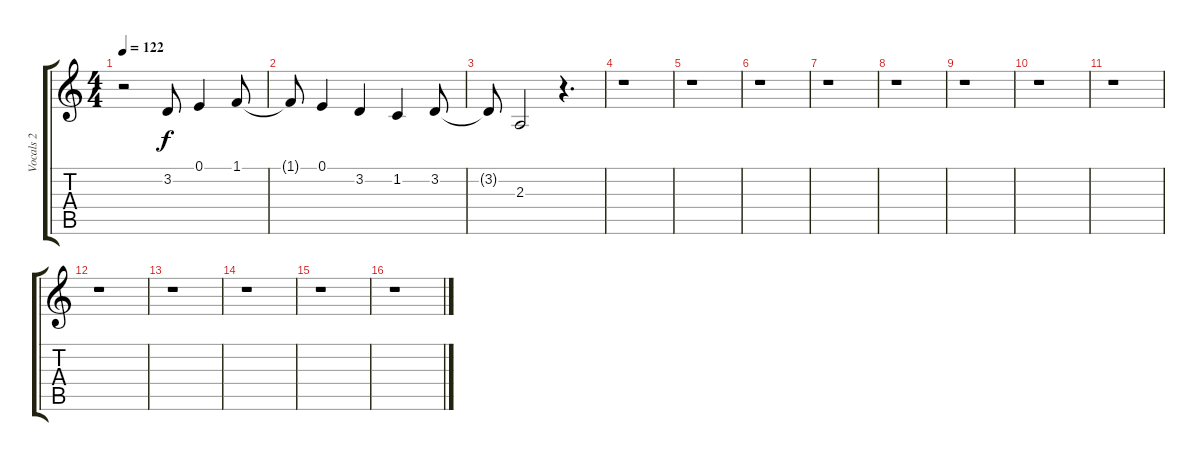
\track ("Vocals 2" "Vocals 2") {instrument choiraahs}
\staff {score tabs}
\tuning (E4 B3 G3 D3 A2 E2) {hide}
\ts (4 4)
\tempo 122
\clef g2
\ks c
r.2{dy f} 3.2.8 0.1.4 1.1.8 |
1.1{t}.8 0.1.4 3.2.4 1.2.4 3.2.8 |
3.2{t}.8 2.3.2 r.4{d} |
r.1 |
r.1 |
r.1 |
r.1 |
r.1 |
r.1 |
r.1 |
r.1 |
r.1 |
r.1 |
r.1 |
r.1 |
r.1
